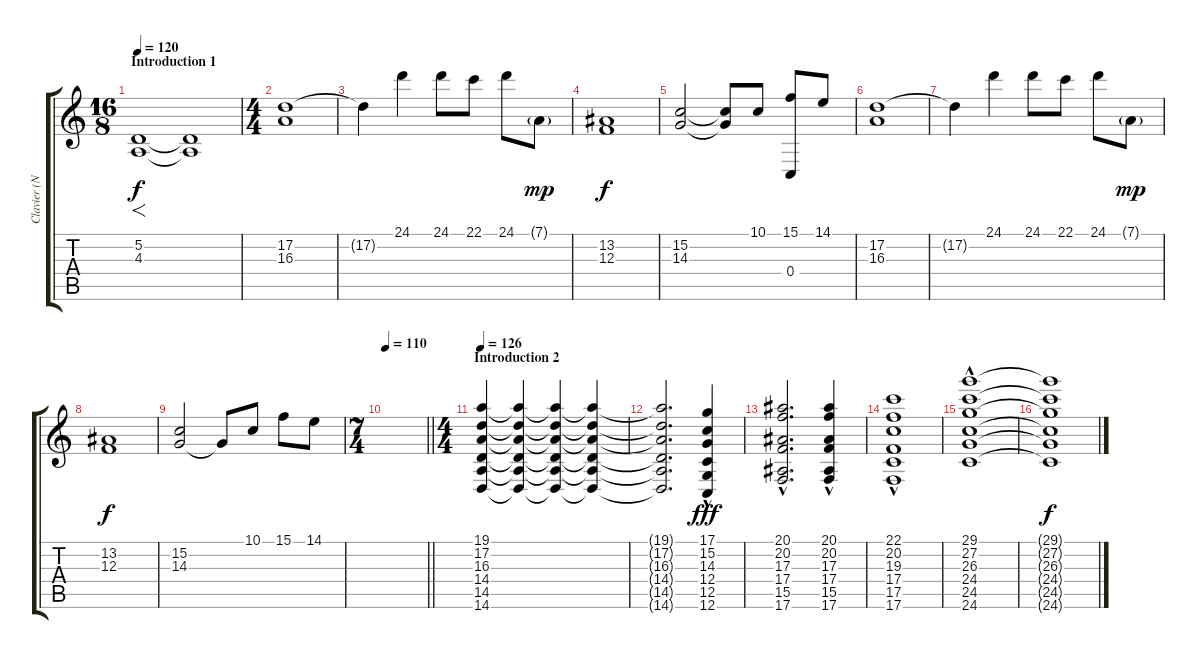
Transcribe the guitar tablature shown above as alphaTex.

\track ("Clavier (N Strings)" "Clavier (N") {instrument stringensemble1}
\staff {score tabs}
\tuning (D4 A3 F3 C3 G2 C2) {hide}
\ts (16 8)
\section ("" "Introduction 1")
\tempo 120
\tempo 126
\tempo 120
\clef g2
\ks c
(5.2 4.3).1{f dy f volume 10 balance 8 instrument pad2warm} (5.2{t} 4.3{t}).1 |
\ts (4 4)
(17.2 16.3).1 |
17.2{t}.4 24.1.4 24.1.8 22.1.8 24.1.8 7.1{g}.8{dy mp} |
(13.2 12.3).1{dy f} |
(15.2 14.3).2 (15.2{t} 14.3{t}).8 10.1.8 (15.1 0.4).8 14.1.8 |
(17.2 16.3).1 |
17.2{t}.4 24.1.4 24.1.8 22.1.8 24.1.8 7.1{g}.8{dy mp} |
(13.2 12.3).1{dy f} |
(15.2 14.3).2 14.3{t}.8 10.1.8 15.1.8 14.1.8 |
\ts (7 4)
\tempo 110
\barLineRight lightlight
|
\ts (4 4)
\section ("" "Introduction 2")
\tempo 126
(19.1 17.2 16.3 14.4 14.5 14.6).4{volume 2 instrument pad2warm} (19.1{t} 17.2{t} 16.3{t} 14.4{t} 14.5{t} 14.6{t}).4{volume 3} (19.1{t} 17.2{t} 16.3{t} 14.4{t} 14.5{t} 14.6{t}).4{volume 4} (19.1{t} 17.2{t} 16.3{t} 14.4{t} 14.5{t} 14.6{t}).4{volume 5} |
(19.1{t} 17.2{t} 16.3{t} 14.4{t} 14.5{t} 14.6{t}).2{d volume 6} (17.1 15.2{hac} 14.3{hac} 12.4 12.5 12.6).4{dy fff volume 6} |
(20.1 20.2{hac} 17.3{hac} 17.4 15.5 17.6).2{d volume 6} (20.1 20.2{hac} 17.3{hac} 17.4 15.5 17.6).4{volume 6} |
(22.1 20.2{hac} 19.3{hac} 17.4 17.5 17.6).1{volume 6} |
(29.1 27.2{hac} 26.3{hac} 24.4{hac} 24.5{hac} 24.6).1{volume 7} |
(29.1{t} 27.2{t} 26.3{t} 24.4{t} 24.5{t} 24.6{t}).1{dy f volume 0}
